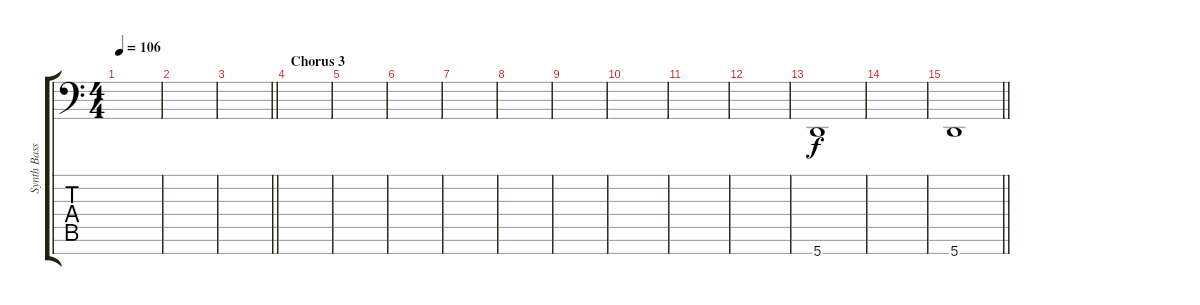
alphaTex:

\track ("Synth Bass" "Synth Bass") {instrument synthbass1}
\staff {score tabs}
\tuning (E3 B2 G2 D2 A1 E1 A0) {hide}
\ts (4 4)
\tempo 106
\clef f4
\ks c
|
|
\barLineRight lightlight
|
\section ("" "Chorus 3")
|
|
|
|
|
|
|
|
|
5.7.1 |
|
\barLineRight lightlight
5.7.1
